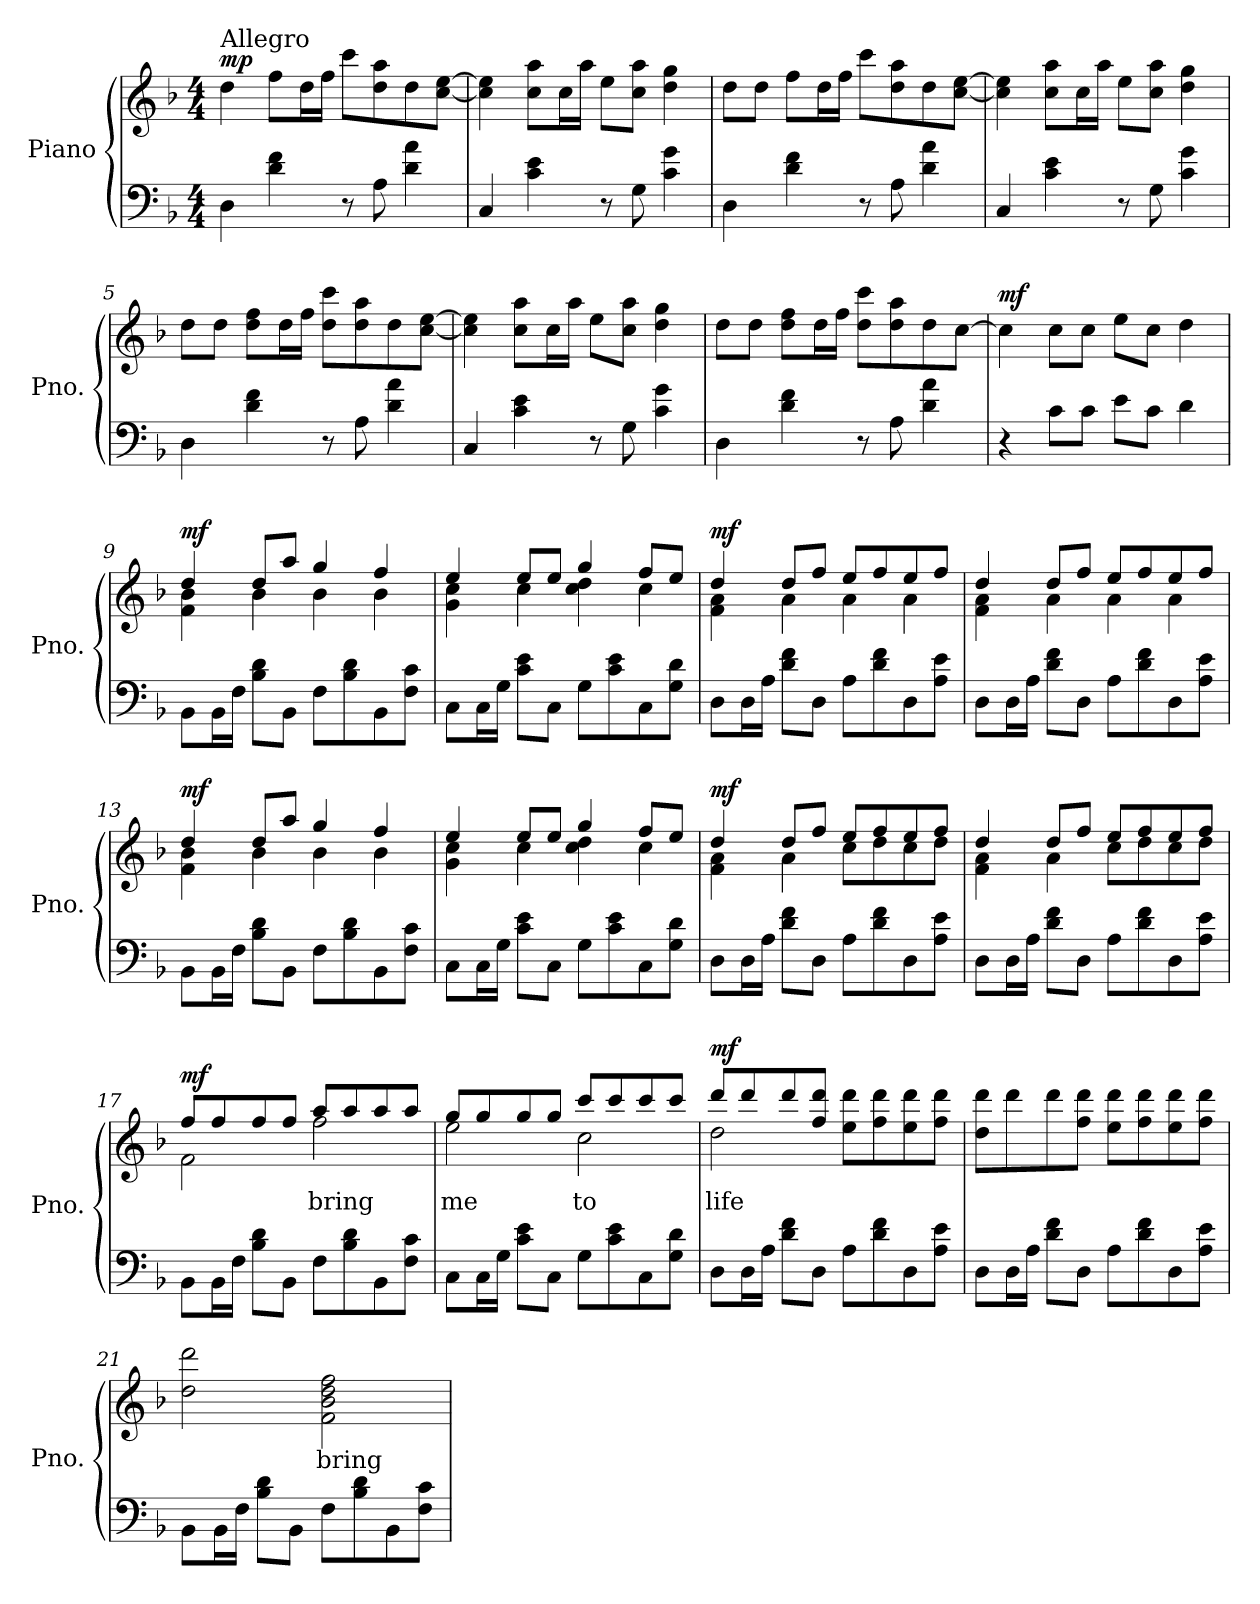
**kern	**kern	**text	**dynam
*part1	*part1	*part1	*part1
*staff2	*staff1	*staff1	*staff1/2
*I"Piano	*	*	*
*I'Pno.	*	*	*
*clefF4	*clefG2	*	*
*k[b-]	*k[b-]	*	*
*M4/4	*M4/4	*	*
*MM120	*MM120	*	*
=1	=1	=1	=1
!	!LO:TX:a:t=Allegro	!	!
!	!	!	!LO:DY:b=2
4D\	4dd\	.	mp
4d\ 4f\	8ff\L	.	.
.	16dd\L	.	.
.	16ff\JJ	.	.
8r	8ccc\L	.	.
8A\	8dd\ 8aa\	.	.
4d\ 4a\	8dd\	.	.
.	[8cc\ [8ee\J	.	.
=2	=2	=2	=2
4C/	4cc\] 4ee\]	.	.
4c\ 4e\	8cc\ 8aa\L	.	.
.	16cc\L	.	.
.	16aa\JJ	.	.
8r	8ee\L	.	.
8G\	8cc\ 8aa\J	.	.
4c\ 4g\	4dd\ 4gg\	.	.
=3	=3	=3	=3
4D\	8dd\L	.	.
.	8dd\J	.	.
4d\ 4f\	8ff\L	.	.
.	16dd\L	.	.
.	16ff\JJ	.	.
8r	8ccc\L	.	.
8A\	8dd\ 8aa\	.	.
4d\ 4a\	8dd\	.	.
.	[8cc\ [8ee\J	.	.
=4	=4	=4	=4
4C/	4cc\] 4ee\]	.	.
4c\ 4e\	8cc\ 8aa\L	.	.
.	16cc\L	.	.
.	16aa\JJ	.	.
8r	8ee\L	.	.
8G\	8cc\ 8aa\J	.	.
4c\ 4g\	4dd\ 4gg\	.	.
=5	=5	=5	=5
4D\	8dd\L	.	.
.	8dd\J	.	.
4d\ 4f\	8dd\ 8ff\L	.	.
.	16dd\L	.	.
.	16ff\JJ	.	.
8r	8dd\ 8ccc\L	.	.
8A\	8dd\ 8aa\	.	.
4d\ 4a\	8dd\	.	.
.	[8cc\ [8ee\J	.	.
!!LO:LB:g=z
=6	=6	=6	=6
4C/	4cc\] 4ee\]	.	.
4c\ 4e\	8cc\ 8aa\L	.	.
.	16cc\L	.	.
.	16aa\JJ	.	.
8r	8ee\L	.	.
8G\	8cc\ 8aa\J	.	.
4c\ 4g\	4dd\ 4gg\	.	.
=7	=7	=7	=7
4D\	8dd\L	.	.
.	8dd\J	.	.
4d\ 4f\	8dd\ 8ff\L	.	.
.	16dd\L	.	.
.	16ff\JJ	.	.
8r	8dd\ 8ccc\L	.	.
8A\	8dd\ 8aa\	.	.
4d\ 4a\	8dd\	.	.
.	[8cc\J	.	.
=8	=8	=8	=8
!	!	!	!LO:DY:b=2
4r	4cc\]	.	mf
8c\L	8cc\L	.	.
8c\J	8cc\J	.	.
8e\L	8ee\L	.	.
8c\J	8cc\J	.	.
4d\	4dd\	.	.
=9	=9	=9	=9
*	*^	*	*
!	!	!	!	!LO:DY:b=2
8BB-\L	4dd/	4f\ 4b-\	.	mf
16BB-\L	.	.	.	.
16F\JJ	.	.	.	.
8B-\ 8d\L	8dd/L	4b-\	.	.
8BB-\J	8aa/J	.	.	.
8F\L	4gg/	4b-\	.	.
8B-\ 8d\	.	.	.	.
8BB-\	4ff/	4b-\	.	.
8F\ 8c\J	.	.	.	.
=10	=10	=10	=10	=10
8C\L	4ee/	4g\ 4cc\	.	.
16C\L	.	.	.	.
16G\JJ	.	.	.	.
8c\ 8e\L	8ee/L	4cc\	.	.
8C\J	8ee/J	.	.	.
8G\L	4gg/	4cc\ 4dd\	.	.
8c\ 8e\	.	.	.	.
8C\	8ff/L	4cc\	.	.
8G\ 8d\J	8ee/J	.	.	.
!!LO:LB:g=z	!!
=11	=11	=11	=11	=11
!	!	!	!	!LO:DY:b=2
8D\L	4dd/	4f\ 4a\	.	mf
16D\L	.	.	.	.
16A\JJ	.	.	.	.
8d\ 8f\L	8dd/L	4a\	.	.
8D\J	8ff/J	.	.	.
8A\L	8ee/L	4a\	.	.
8d\ 8f\	8ff/	.	.	.
8D\	8ee/	4a\	.	.
8A\ 8e\J	8ff/J	.	.	.
=12	=12	=12	=12	=12
8D\L	4dd/	4f\ 4a\	.	.
16D\L	.	.	.	.
16A\JJ	.	.	.	.
8d\ 8f\L	8dd/L	4a\	.	.
8D\J	8ff/J	.	.	.
8A\L	8ee/L	4a\	.	.
8d\ 8f\	8ff/	.	.	.
8D\	8ee/	4a\	.	.
8A\ 8e\J	8ff/J	.	.	.
=13	=13	=13	=13	=13
!	!	!	!	!LO:DY:b=2
8BB-\L	4dd/	4f\ 4b-\	.	mf
16BB-\L	.	.	.	.
16F\JJ	.	.	.	.
8B-\ 8d\L	8dd/L	4b-\	.	.
8BB-\J	8aa/J	.	.	.
8F\L	4gg/	4b-\	.	.
8B-\ 8d\	.	.	.	.
8BB-\	4ff/	4b-\	.	.
8F\ 8c\J	.	.	.	.
=14	=14	=14	=14	=14
8C\L	4ee/	4g\ 4cc\	.	.
16C\L	.	.	.	.
16G\JJ	.	.	.	.
8c\ 8e\L	8ee/L	4cc\	.	.
8C\J	8ee/J	.	.	.
8G\L	4gg/	4cc\ 4dd\	.	.
8c\ 8e\	.	.	.	.
8C\	8ff/L	4cc\	.	.
8G\ 8d\J	8ee/J	.	.	.
!!LO:LB:g=z	!!
=15	=15	=15	=15	=15
!	!	!	!	!LO:DY:b=2
8D\L	4dd/	4f\ 4a\	.	mf
16D\L	.	.	.	.
16A\JJ	.	.	.	.
8d\ 8f\L	8dd/L	4a\	.	.
8D\J	8ff/J	.	.	.
8A\L	8ee/L	8cc\L	.	.
8d\ 8f\	8ff/	8dd\	.	.
8D\	8ee/	8cc\	.	.
8A\ 8e\J	8ff/J	8dd\J	.	.
=16	=16	=16	=16	=16
8D\L	4dd/	4f\ 4a\	.	.
16D\L	.	.	.	.
16A\JJ	.	.	.	.
8d\ 8f\L	8dd/L	4a\	.	.
8D\J	8ff/J	.	.	.
8A\L	8ee/L	8cc\L	.	.
8d\ 8f\	8ff/	8dd\	.	.
8D\	8ee/	8cc\	.	.
8A\ 8e\J	8ff/J	8dd\J	.	.
=17	=17	=17	=17	=17
!	!	!	!	!LO:DY:b=2
8BB-\L	8ff/L	2f\	.	mf
16BB-\L	8ff/	.	.	.
16F\JJ	.	.	.	.
8B-\ 8d\L	8ff/	.	.	.
8BB-\J	8ff/J	.	.	.
!	!	!	!LO:LY:b	!
8F\L	8aa/L	2ff\	bring	.
8B-\ 8d\	8aa/	.	.	.
8BB-\	8aa/	.	.	.
8F\ 8c\J	8aa/J	.	.	.
=18	=18	=18	=18	=18
!	!	!	!LO:LY:b	!
8C\L	8gg/L	2ee\	me	.
16C\L	8gg/	.	.	.
16G\JJ	.	.	.	.
8c\ 8e\L	8gg/	.	.	.
8C\J	8gg/J	.	.	.
!	!	!	!LO:LY:b	!
8G\L	8ccc/L	2cc\	to	.
8c\ 8e\	8ccc/	.	.	.
8C\	8ccc/	.	.	.
8G\ 8d\J	8ccc/J	.	.	.
!!LO:LB:g=z	!!
=19	=19	=19	=19	=19
!	!	!	!LO:LY:b	!LO:DY:b=2
8D\L	8ddd/L	2dd\	life	mf
16D\L	8ddd/	.	.	.
16A\JJ	.	.	.	.
8d\ 8f\L	8ddd/	.	.	.
8D\J	8ff/ 8ddd/J	.	.	.
8A\L	8ee\ 8ddd\L	2ryy	.	.
8d\ 8f\	8ff\ 8ddd\	.	.	.
8D\	8ee\ 8ddd\	.	.	.
8A\ 8e\J	8ff\ 8ddd\J	.	.	.
*	*v	*v	*	*
=20	=20	=20	=20
8D\L	8dd\ 8ddd\L	.	.
16D\L	8ddd\	.	.
16A\JJ	.	.	.
8d\ 8f\L	8ddd\	.	.
8D\J	8ff\ 8ddd\J	.	.
8A\L	8ee\ 8ddd\L	.	.
8d\ 8f\	8ff\ 8ddd\	.	.
8D\	8ee\ 8ddd\	.	.
8A\ 8e\J	8ff\ 8ddd\J	.	.
=21	=21	=21	=21
8BB-\L	2dd\ 2ddd\	.	.
16BB-\L	.	.	.
16F\JJ	.	.	.
8B-\ 8d\L	.	.	.
8BB-\J	.	.	.
!	!	!LO:LY:b	!
8F\L	2f\ 2b-\ 2dd\ 2ff\	bring	.
8B-\ 8d\	.	.	.
8BB-\	.	.	.
8F\ 8c\J	.	.	.
=	=	=	=
*-	*-	*-	*-
